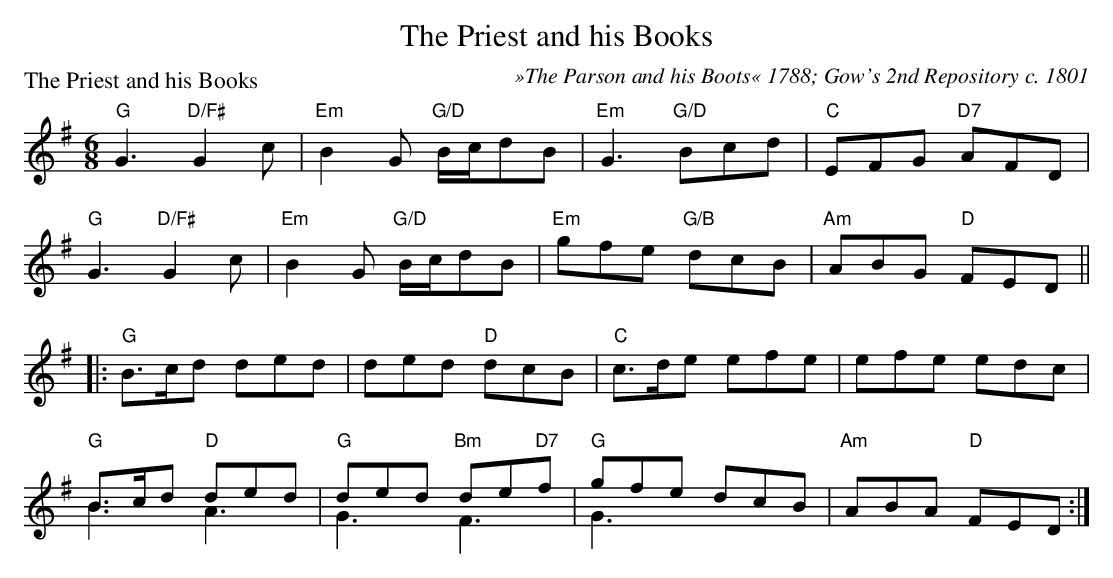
X:1
T:The Priest and his Books
P:The Priest and his Books
C:»The Parson and his Boots« 1788; Gow's 2nd Repository c. 1801
M:6/8
L:1/8
V:1
V:2
K:G
%%staves (1 2)
[V:1]   "G"G3 "D/F#"G2c|"Em"B2G "G/D"B/c/dB|"Em"G3 "G/D"Bcd|"C"EFG "D7"AFD|
[V:2]   x6|x6|x6|x6|
[V:1]   "G"G3 "D/F#"G2c|"Em"B2G "G/D"B/c/dB|"Em"gfe "G/B"dcB|"Am"ABG "D"FED||
[V:2]   x6|x6|x6|x6||
[V:1] |:"G"B>cd ded|ded "D"dcB|"C"c>de efe|efe edc|
[V:2] |:x6|x6|x6|x6|
[V:1]   "G"B>cd "D"ded|"G"ded "Bm"de"D7"f|"G"gfe dcB|"Am"ABA "D"FED:|
[V:2]      B3      A3 |   G3      F3     |   G3  x3 |x6            :|
